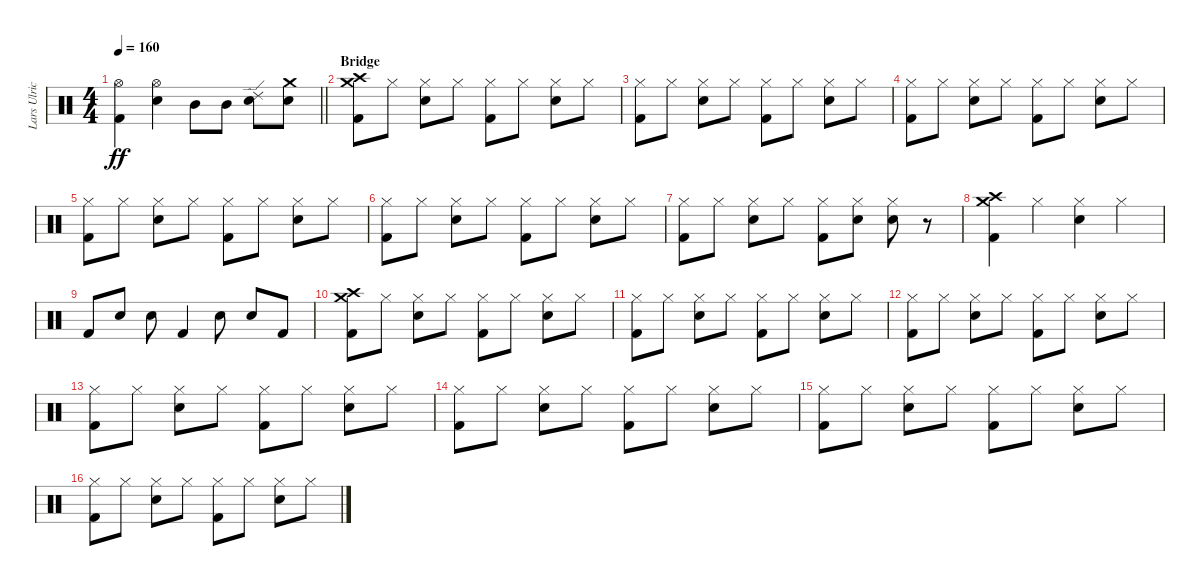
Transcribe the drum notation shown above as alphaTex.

\track ("Lars Ulrich" "Lars Ulric") {instrument percussion}
\staff {score}
\articulation defaults
\ts (4 4)
\tempo 160
\clef neutral
\barLineRight lightlight
\ks c
("Kick (hit) 2" "Hi-Hat (open)").4{dy ff} ("Hi-Hat (open)" "Snare (hit) 2").4 "Mid Tom (hit)".8 "Mid Tom (hit)".8 ("Snare (hit) 2" "Ride (edge) 2").8 ("Snare (hit) 2" "Crash medium (hit)").8 |
\section ("" "Bridge")
("Kick (hit) 2" "Crash high (hit)" "Crash medium (hit)").8 "Hi-Hat (closed)".8 ("Snare (hit) 2" "Hi-Hat (closed)").8 "Hi-Hat (closed)".8 ("Kick (hit) 2" "Hi-Hat (closed)").8 "Hi-Hat (closed)".8 ("Snare (hit) 2" "Hi-Hat (closed)").8 "Hi-Hat (closed)".8 |
("Kick (hit) 2" "Hi-Hat (closed)").8 "Hi-Hat (closed)".8 ("Snare (hit) 2" "Hi-Hat (closed)").8 "Hi-Hat (closed)".8 ("Kick (hit) 2" "Hi-Hat (closed)").8 "Hi-Hat (closed)".8 ("Snare (hit) 2" "Hi-Hat (closed)").8 "Hi-Hat (closed)".8 |
("Kick (hit) 2" "Hi-Hat (closed)").8 "Hi-Hat (closed)".8 ("Snare (hit) 2" "Hi-Hat (closed)").8 "Hi-Hat (closed)".8 ("Kick (hit) 2" "Hi-Hat (closed)").8 "Hi-Hat (closed)".8 ("Snare (hit) 2" "Hi-Hat (closed)").8 "Hi-Hat (closed)".8 |
("Kick (hit) 2" "Hi-Hat (closed)").8 "Hi-Hat (closed)".8 ("Snare (hit) 2" "Hi-Hat (closed)").8 "Hi-Hat (closed)".8 ("Kick (hit) 2" "Hi-Hat (closed)").8 "Hi-Hat (closed)".8 ("Snare (hit) 2" "Hi-Hat (closed)").8 "Hi-Hat (closed)".8 |
("Kick (hit) 2" "Hi-Hat (closed)").8 "Hi-Hat (closed)".8 ("Snare (hit) 2" "Hi-Hat (closed)").8 "Hi-Hat (closed)".8 ("Kick (hit) 2" "Hi-Hat (closed)").8 "Hi-Hat (closed)".8 ("Snare (hit) 2" "Hi-Hat (closed)").8 "Hi-Hat (closed)".8 |
("Kick (hit) 2" "Hi-Hat (closed)").8 "Hi-Hat (closed)".8 ("Snare (hit) 2" "Hi-Hat (closed)").8 "Hi-Hat (closed)".8 ("Kick (hit) 2" "Hi-Hat (closed)").8 ("Snare (hit) 2" "Hi-Hat (closed)").8 ("Snare (hit) 2" "Hi-Hat (closed)").8 r.8 |
("Kick (hit) 2" "Crash high (hit)" "Crash medium (hit)").4 "Hi-Hat (closed)".4 ("Snare (hit) 2" "Hi-Hat (closed)").4 "Hi-Hat (closed)".4 |
"Kick (hit) 2".8 "Snare (hit) 2".8 "Snare (hit) 2".8 "Kick (hit) 2".4 "Snare (hit) 2".8 "Snare (hit) 2".8 "Kick (hit) 2".8 |
("Kick (hit) 2" "Crash high (hit)" "Crash medium (hit)").8 "Hi-Hat (closed)".8 ("Snare (hit) 2" "Hi-Hat (closed)").8 "Hi-Hat (closed)".8 ("Kick (hit) 2" "Hi-Hat (closed)").8 "Hi-Hat (closed)".8 ("Snare (hit) 2" "Hi-Hat (closed)").8 "Hi-Hat (closed)".8 |
("Kick (hit) 2" "Hi-Hat (closed)").8 "Hi-Hat (closed)".8 ("Snare (hit) 2" "Hi-Hat (closed)").8 "Hi-Hat (closed)".8 ("Kick (hit) 2" "Hi-Hat (closed)").8 "Hi-Hat (closed)".8 ("Snare (hit) 2" "Hi-Hat (closed)").8 "Hi-Hat (closed)".8 |
("Kick (hit) 2" "Hi-Hat (closed)").8 "Hi-Hat (closed)".8 ("Snare (hit) 2" "Hi-Hat (closed)").8 "Hi-Hat (closed)".8 ("Kick (hit) 2" "Hi-Hat (closed)").8 "Hi-Hat (closed)".8 ("Snare (hit) 2" "Hi-Hat (closed)").8 "Hi-Hat (closed)".8 |
("Kick (hit) 2" "Hi-Hat (closed)").8 "Hi-Hat (closed)".8 ("Snare (hit) 2" "Hi-Hat (closed)").8 "Hi-Hat (closed)".8 ("Kick (hit) 2" "Hi-Hat (closed)").8 "Hi-Hat (closed)".8 ("Snare (hit) 2" "Hi-Hat (closed)").8 "Hi-Hat (closed)".8 |
("Kick (hit) 2" "Hi-Hat (closed)").8 "Hi-Hat (closed)".8 ("Snare (hit) 2" "Hi-Hat (closed)").8 "Hi-Hat (closed)".8 ("Kick (hit) 2" "Hi-Hat (closed)").8 "Hi-Hat (closed)".8 ("Snare (hit) 2" "Hi-Hat (closed)").8 "Hi-Hat (closed)".8 |
("Kick (hit) 2" "Hi-Hat (closed)").8 "Hi-Hat (closed)".8 ("Snare (hit) 2" "Hi-Hat (closed)").8 "Hi-Hat (closed)".8 ("Kick (hit) 2" "Hi-Hat (closed)").8 "Hi-Hat (closed)".8 ("Snare (hit) 2" "Hi-Hat (closed)").8 "Hi-Hat (closed)".8 |
("Kick (hit) 2" "Hi-Hat (closed)").8 "Hi-Hat (closed)".8 ("Snare (hit) 2" "Hi-Hat (closed)").8 "Hi-Hat (closed)".8 ("Kick (hit) 2" "Hi-Hat (closed)").8 "Hi-Hat (closed)".8 ("Snare (hit) 2" "Hi-Hat (closed)").8 "Hi-Hat (closed)".8
